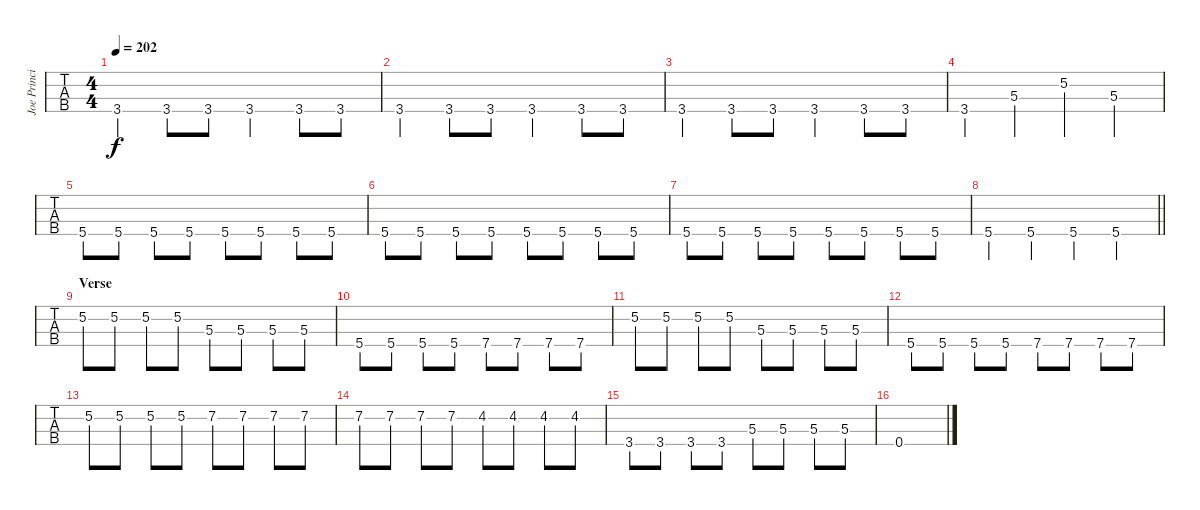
\track ("Joe Principe - Bass" "Joe Princi") {instrument electricbassfinger}
\staff {tabs}
\tuning (G2 D2 A1 E1) {hide}
\ts (4 4)
\tempo 202
\clef f4
\ks c
3.4.4{dy f} 3.4.8 3.4.8 3.4.4 3.4.8 3.4.8 |
3.4.4 3.4.8 3.4.8 3.4.4 3.4.8 3.4.8 |
3.4.4 3.4.8 3.4.8 3.4.4 3.4.8 3.4.8 |
3.4.4 5.3.4 5.2.4 5.3.4 |
5.4.8 5.4.8 5.4.8 5.4.8 5.4.8 5.4.8 5.4.8 5.4.8 |
5.4.8 5.4.8 5.4.8 5.4.8 5.4.8 5.4.8 5.4.8 5.4.8 |
5.4.8 5.4.8 5.4.8 5.4.8 5.4.8 5.4.8 5.4.8 5.4.8 |
\barLineRight lightlight
5.4.4 5.4.4 5.4.4 5.4.4 |
\section ("" "Verse")
5.2.8 5.2.8 5.2.8 5.2.8 5.3.8 5.3.8 5.3.8 5.3.8 |
5.4.8 5.4.8 5.4.8 5.4.8 7.4.8 7.4.8 7.4.8 7.4.8 |
5.2.8 5.2.8 5.2.8 5.2.8 5.3.8 5.3.8 5.3.8 5.3.8 |
5.4.8 5.4.8 5.4.8 5.4.8 7.4.8 7.4.8 7.4.8 7.4.8 |
5.2.8 5.2.8 5.2.8 5.2.8 7.2.8 7.2.8 7.2.8 7.2.8 |
7.2.8 7.2.8 7.2.8 7.2.8 4.2.8 4.2.8 4.2.8 4.2.8 |
3.4.8 3.4.8 3.4.8 3.4.8 5.3.8 5.3.8 5.3.8 5.3.8 |
0.4.1
